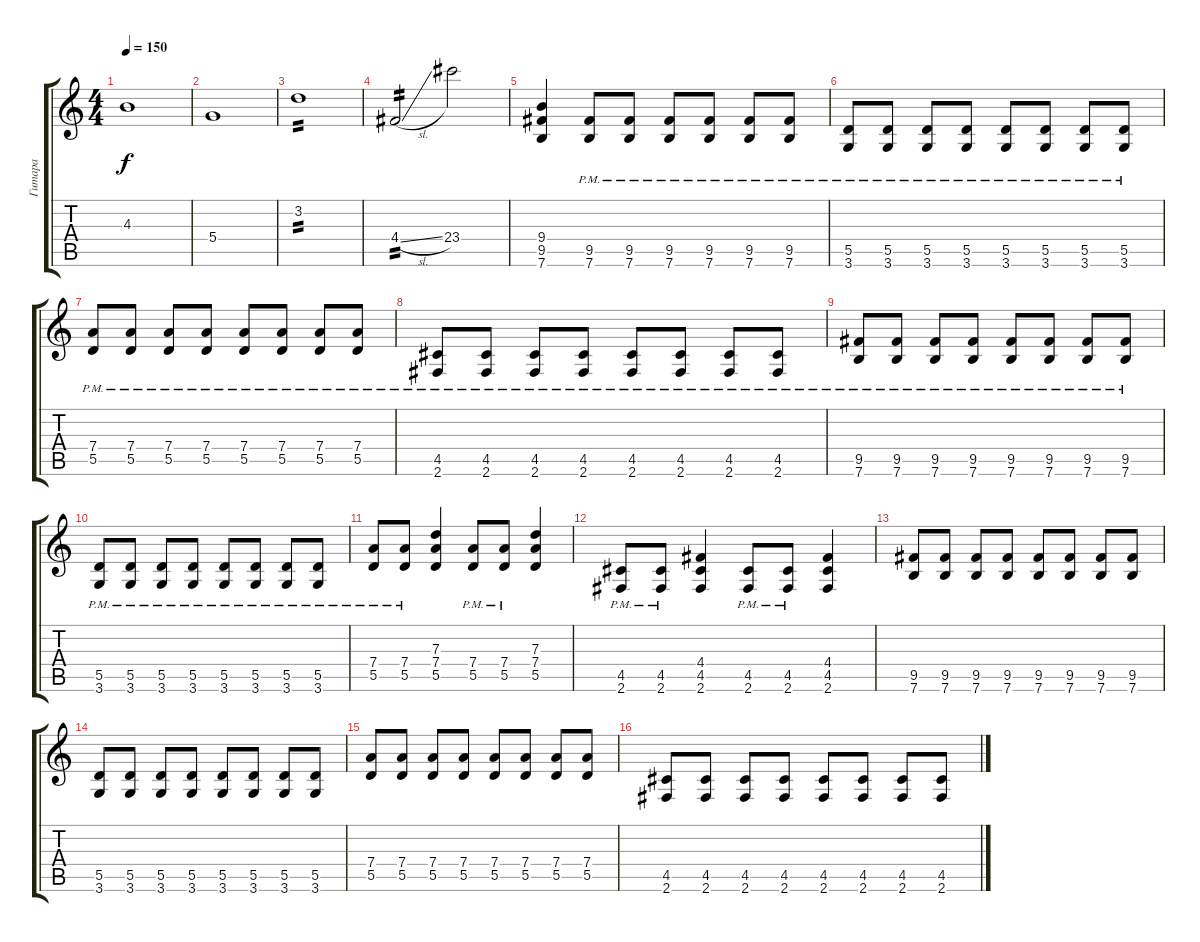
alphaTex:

\track ("Гитара" "Гитара") {instrument distortionguitar}
\staff {score tabs}
\tuning (E4 B3 G3 D3 A2 E2) {hide}
\ts (4 4)
\tempo 150
\clef g2
\ks c
4.3.1{dy f} |
5.4.1 |
3.2.1{tp 2} |
4.4{sl}.2{tp 2} 23.4.2 |
(9.4 9.5 7.6).4 (9.5{pm} 7.6{pm}).8 (9.5{pm} 7.6{pm}).8 (9.5{pm} 7.6{pm}).8 (9.5{pm} 7.6{pm}).8 (9.5{pm} 7.6{pm}).8 (9.5{pm} 7.6{pm}).8 |
(5.5{pm} 3.6{pm}).8 (5.5{pm} 3.6{pm}).8 (5.5{pm} 3.6{pm}).8 (5.5{pm} 3.6{pm}).8 (5.5{pm} 3.6{pm}).8 (5.5{pm} 3.6{pm}).8 (5.5{pm} 3.6{pm}).8 (5.5{pm} 3.6{pm}).8 |
(7.4{pm} 5.5{pm}).8 (7.4{pm} 5.5{pm}).8 (7.4{pm} 5.5{pm}).8 (7.4{pm} 5.5{pm}).8 (7.4{pm} 5.5{pm}).8 (7.4{pm} 5.5{pm}).8 (7.4{pm} 5.5{pm}).8 (7.4{pm} 5.5{pm}).8 |
(4.5{pm} 2.6{pm}).8 (4.5{pm} 2.6{pm}).8 (4.5{pm} 2.6{pm}).8 (4.5{pm} 2.6{pm}).8 (4.5{pm} 2.6{pm}).8 (4.5{pm} 2.6{pm}).8 (4.5{pm} 2.6{pm}).8 (4.5{pm} 2.6{pm}).8 |
(9.5{pm} 7.6{pm}).8 (9.5{pm} 7.6{pm}).8 (9.5{pm} 7.6{pm}).8 (9.5{pm} 7.6{pm}).8 (9.5{pm} 7.6{pm}).8 (9.5{pm} 7.6{pm}).8 (9.5{pm} 7.6{pm}).8 (9.5{pm} 7.6{pm}).8 |
(5.5{pm} 3.6{pm}).8 (5.5{pm} 3.6{pm}).8 (5.5{pm} 3.6{pm}).8 (5.5{pm} 3.6{pm}).8 (5.5{pm} 3.6{pm}).8 (5.5{pm} 3.6{pm}).8 (5.5{pm} 3.6{pm}).8 (5.5{pm} 3.6{pm}).8 |
(7.4{pm} 5.5{pm}).8 (7.4{pm} 5.5{pm}).8 (7.3 7.4 5.5).4 (7.4{pm} 5.5{pm}).8 (7.4{pm} 5.5{pm}).8 (7.3 7.4 5.5).4 |
(4.5{pm} 2.6{pm}).8 (4.5{pm} 2.6{pm}).8 (4.4 4.5 2.6).4 (4.5{pm} 2.6{pm}).8 (4.5{pm} 2.6{pm}).8 (4.4 4.5 2.6).4 |
(9.5 7.6).8 (9.5 7.6).8 (9.5 7.6).8 (9.5 7.6).8 (9.5 7.6).8 (9.5 7.6).8 (9.5 7.6).8 (9.5 7.6).8 |
(5.5 3.6).8 (5.5 3.6).8 (5.5 3.6).8 (5.5 3.6).8 (5.5 3.6).8 (5.5 3.6).8 (5.5 3.6).8 (5.5 3.6).8 |
(7.4 5.5).8 (7.4 5.5).8 (7.4 5.5).8 (7.4 5.5).8 (7.4 5.5).8 (7.4 5.5).8 (7.4 5.5).8 (7.4 5.5).8 |
(4.5 2.6).8 (4.5 2.6).8 (4.5 2.6).8 (4.5 2.6).8 (4.5 2.6).8 (4.5 2.6).8 (4.5 2.6).8 (4.5 2.6).8
